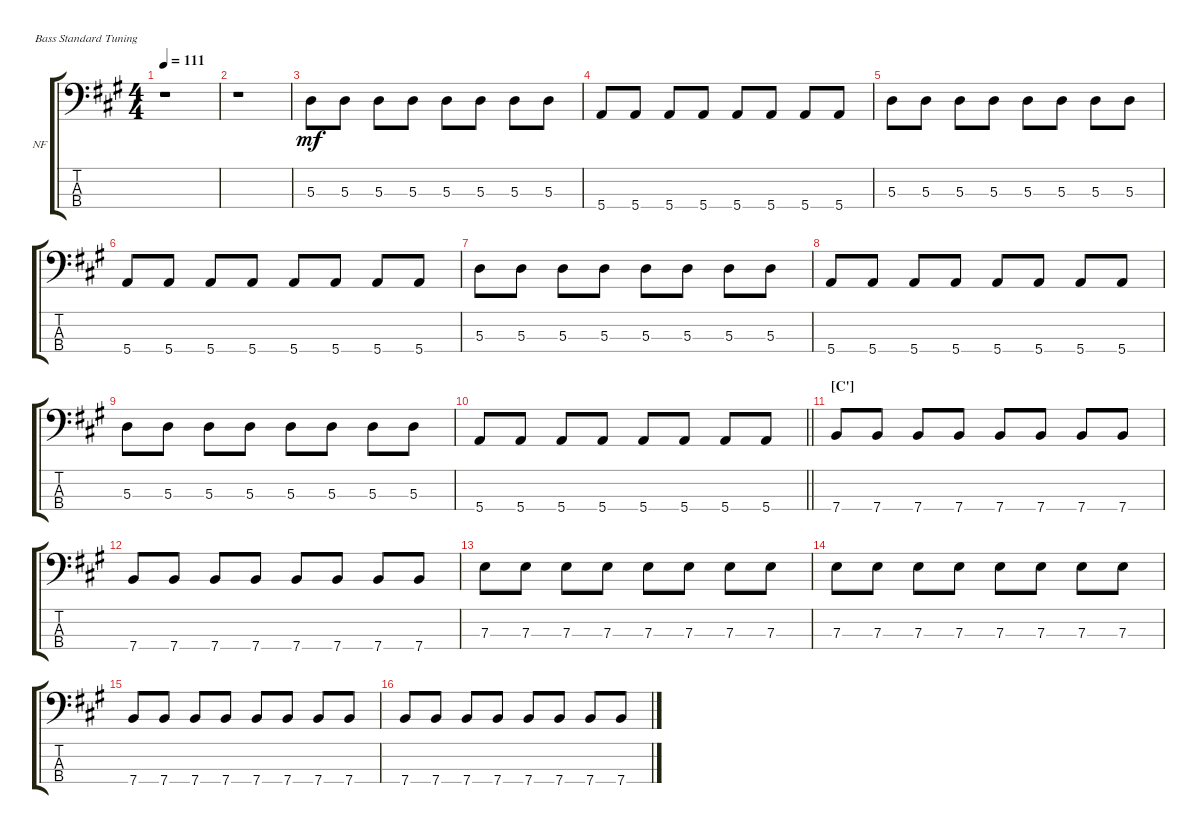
\defaultSystemsLayout 4
\bracketExtendMode groupsimilarinstruments
\firstSystemTrackNameOrientation horizontal
\otherSystemsTrackNameOrientation horizontal
\track ("Nikolai Fraiture" "NF") {instrument electricbassfinger}
\staff {score tabs}
\tuning (G2 D2 A1 E1)
\ts (4 4)
\tempo 111
\clef f4
\ks a
r.1{dy mf} |
r.1 |
5.3.8 5.3.8 5.3.8 5.3.8 5.3.8 5.3.8 5.3.8 5.3.8 |
5.4.8 5.4.8 5.4.8 5.4.8 5.4.8 5.4.8 5.4.8 5.4.8 |
5.3.8 5.3.8 5.3.8 5.3.8 5.3.8 5.3.8 5.3.8 5.3.8 |
5.4.8 5.4.8 5.4.8 5.4.8 5.4.8 5.4.8 5.4.8 5.4.8 |
5.3.8 5.3.8 5.3.8 5.3.8 5.3.8 5.3.8 5.3.8 5.3.8 |
5.4.8 5.4.8 5.4.8 5.4.8 5.4.8 5.4.8 5.4.8 5.4.8 |
5.3.8 5.3.8 5.3.8 5.3.8 5.3.8 5.3.8 5.3.8 5.3.8 |
\barLineRight lightlight
5.4.8 5.4.8 5.4.8 5.4.8 5.4.8 5.4.8 5.4.8 5.4.8 |
\section ("C'" "")
7.4.8 7.4.8 7.4.8 7.4.8 7.4.8 7.4.8 7.4.8 7.4.8 |
7.4.8 7.4.8 7.4.8 7.4.8 7.4.8 7.4.8 7.4.8 7.4.8 |
7.3.8 7.3.8 7.3.8 7.3.8 7.3.8 7.3.8 7.3.8 7.3.8 |
7.3.8 7.3.8 7.3.8 7.3.8 7.3.8 7.3.8 7.3.8 7.3.8 |
7.4.8 7.4.8 7.4.8 7.4.8 7.4.8 7.4.8 7.4.8 7.4.8 |
7.4.8 7.4.8 7.4.8 7.4.8 7.4.8 7.4.8 7.4.8 7.4.8
